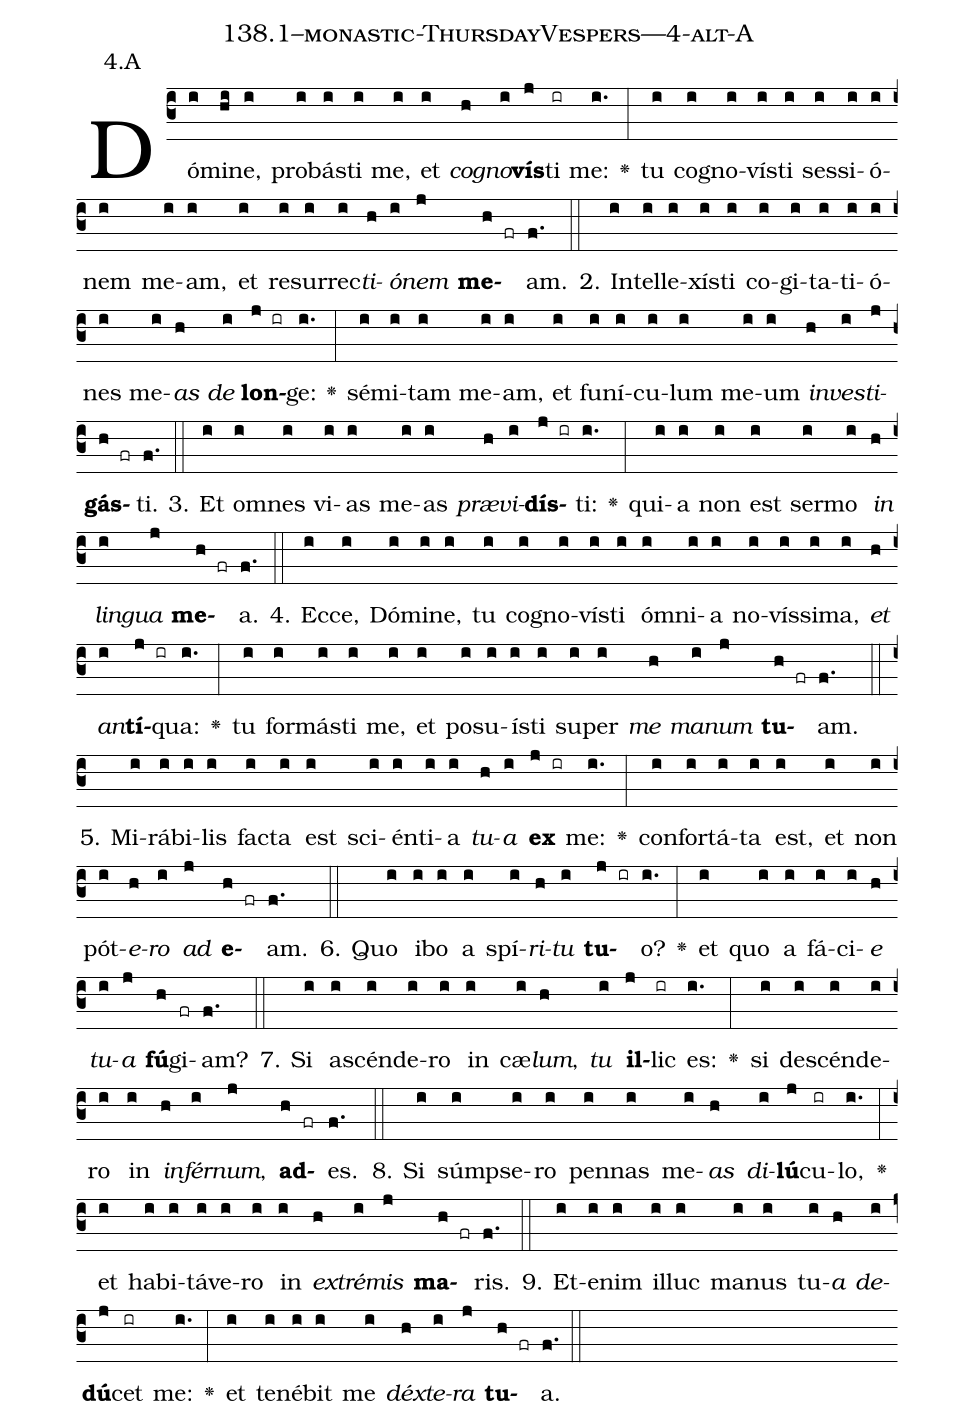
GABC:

name: 138.1--monastic-ThursdayVespers---4-alt-A;
annotation: 4.A;
%%
(c3)Dó(i)mi(hi)ne,(i) pro(i)bás(i)ti(i) me,(i) et(i) <i>co</i>(h)<i>gno</i>(i)<b>vís</b>(j)ti(ir) me:(i.) <v>\greheightstar</v>(:) tu(i) co(i)gno(i)vís(i)ti(i) ses(i)si(i)ó(i)nem(i) me(i)am,(i) et(i) re(i)sur(i)rec(i)<i>ti</i>(h)<i>ó</i>(i)<i>nem</i>(j) <b>me</b>(h fr)am.(f.) (::)
2. In(i)tel(i)le(i)xís(i)ti(i) co(i)gi(i)ta(i)ti(i)ó(i)nes(i) me(i)<i>as</i>(h) <i>de</i>(i) <b>lon</b>(j ir)ge:(i.) <v>\greheightstar</v>(:) sé(i)mi(i)tam(i) me(i)am,(i) et(i) fu(i)ní(i)cu(i)lum(i) me(i)um(i) <i>in</i>(h)<i>ves</i>(i)<i>ti</i>(j)<b>gás</b>(h fr)ti.(f.) (::)
3. Et(i) om(i)nes(i) vi(i)as(i) me(i)as(i) <i>præ</i>(h)<i>vi</i>(i)<b>dís</b>(j ir)ti:(i.) <v>\greheightstar</v>(:) qui(i)a(i) non(i) est(i) ser(i)mo(i) <i>in</i>(h) <i>lin</i>(i)<i>gua</i>(j) <b>me</b>(h fr)a.(f.) (::)
4. Ec(i)ce,(i) Dó(i)mi(i)ne,(i) tu(i) co(i)gno(i)vís(i)ti(i) óm(i)ni(i)a(i) no(i)vís(i)si(i)ma,(i) <i>et</i>(h) <i>an</i>(i)<b>tí</b>(j ir)qua:(i.) <v>\greheightstar</v>(:) tu(i) for(i)más(i)ti(i) me,(i) et(i) po(i)su(i)ís(i)ti(i) su(i)per(i) <i>me</i>(h) <i>ma</i>(i)<i>num</i>(j) <b>tu</b>(h fr)am.(f.) (::)
5. Mi(i)rá(i)bi(i)lis(i) fac(i)ta(i) est(i) sci(i)én(i)ti(i)a(i) <i>tu</i>(h)<i>a</i>(i) <b>ex</b>(j ir) me:(i.) <v>\greheightstar</v>(:) con(i)for(i)tá(i)ta(i) est,(i) et(i) non(i) pót(i)<i>e</i>(h)<i>ro</i>(i) <i>ad</i>(j) <b>e</b>(h fr)am.(f.) (::)
6. Quo(i) i(i)bo(i) a(i) spí(i)<i>ri</i>(h)<i>tu</i>(i) <b>tu</b>(j ir)o?(i.) <v>\greheightstar</v>(:) et(i) quo(i) a(i) fá(i)ci(i)<i>e</i>(h) <i>tu</i>(i)<i>a</i>(j) <b>fú</b>(h)gi(fr)am?(f.) (::)
7. Si(i) a(i)scén(i)de(i)ro(i) in(i) cæ(i)<i>lum</i>,(h) <i>tu</i>(i) <b>il</b>(j)lic(ir) es:(i.) <v>\greheightstar</v>(:) si(i) de(i)scén(i)de(i)ro(i) in(i) <i>in</i>(h)<i>fér</i>(i)<i>num</i>,(j) <b>ad</b>(h fr)es.(f.) (::)
8. Si(i) súmp(i)se(i)ro(i) pen(i)nas(i) me(i)<i>as</i>(h) <i>di</i>(i)<b>lú</b>(j)cu(ir)lo,(i.) <v>\greheightstar</v>(:) et(i) ha(i)bi(i)tá(i)ve(i)ro(i) in(i) <i>ex</i>(h)<i>tré</i>(i)<i>mis</i>(j) <b>ma</b>(h fr)ris.(f.) (::)
9. Et(i)e(i)nim(i) il(i)luc(i) ma(i)nus(i) tu(i)<i>a</i>(h) <i>de</i>(i)<b>dú</b>(j)cet(ir) me:(i.) <v>\greheightstar</v>(:) et(i) te(i)né(i)bit(i) me(i) <i>déx</i>(h)<i>te</i>(i)<i>ra</i>(j) <b>tu</b>(h fr)a.(f.) (::)
